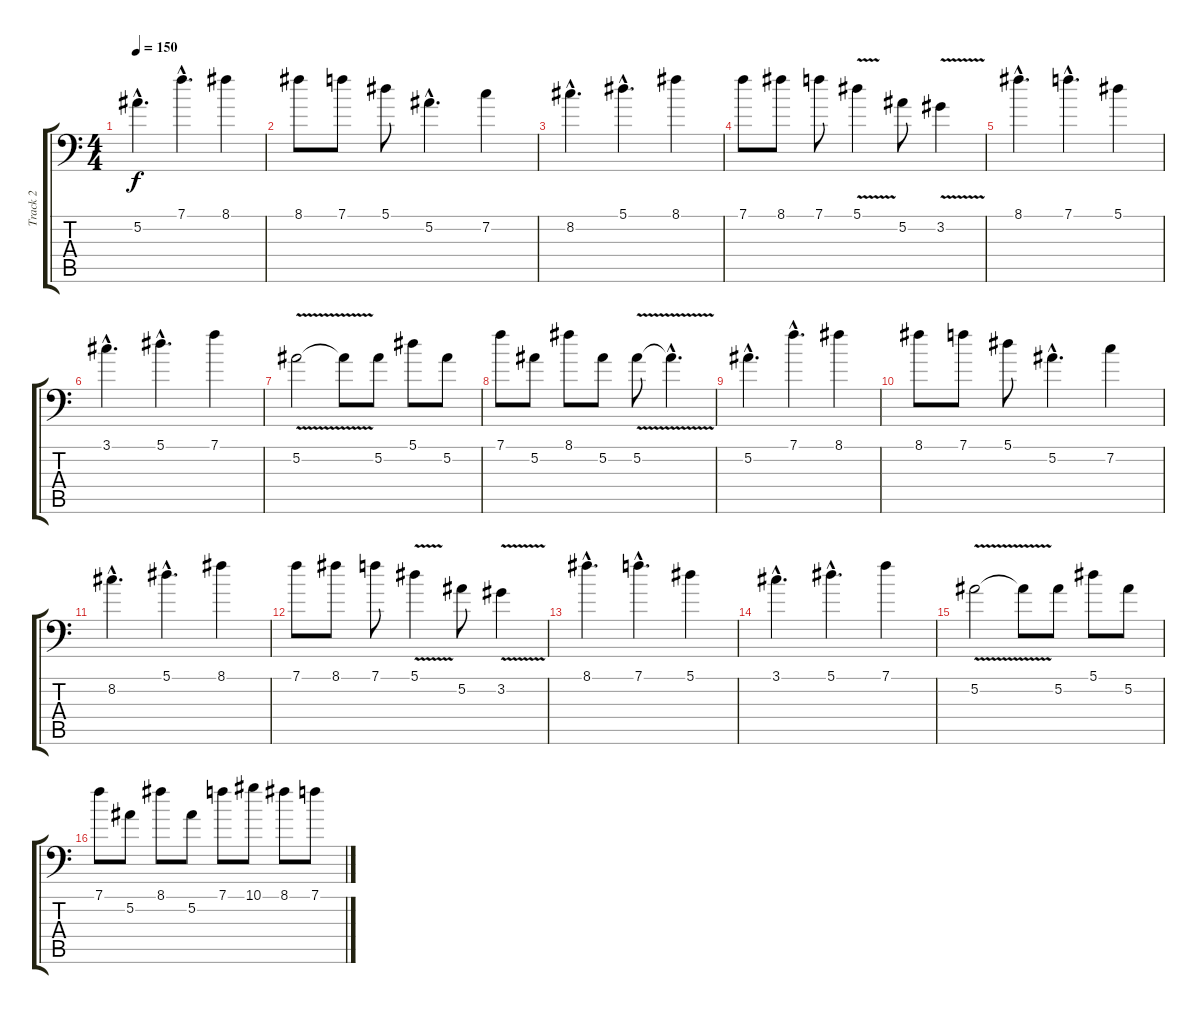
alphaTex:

\track ("Track 2" "Track 2") {instrument distortionguitar}
\staff {score tabs}
\tuning (Bb3 F3 Db3 Ab2 Eb2 Bb1) {hide}
\ts (4 4)
\tempo 150
\clef f4
\ks c
5.2{hac}.4{d dy f} 7.1{hac}.4{d} 8.1.4 |
8.1.8 7.1.8 5.1.8 5.2{hac}.4{d} 7.2.4 |
8.2{hac}.4{d} 5.1{hac}.4{d} 8.1.4 |
7.1.8 8.1.8 7.1.8 5.1{v}.4 5.2.8 3.2{v}.4 |
8.1{hac}.4{d} 7.1{hac}.4{d} 5.1.4 |
3.1{hac}.4{d} 5.1{hac}.4{d} 7.1.4 |
5.2{v}.2 5.2{t}.8 5.2.8 5.1.8 5.2.8 |
7.1.8 5.2.8 8.1.8 5.2.8 5.2{v}.8 5.2{hac t}.4{d} |
5.2{hac}.4{d} 7.1{hac}.4{d} 8.1.4 |
8.1.8 7.1.8 5.1.8 5.2{hac}.4{d} 7.2.4 |
8.2{hac}.4{d} 5.1{hac}.4{d} 8.1.4 |
7.1.8 8.1.8 7.1.8 5.1{v}.4 5.2.8 3.2{v}.4 |
8.1{hac}.4{d} 7.1{hac}.4{d} 5.1.4 |
3.1{hac}.4{d} 5.1{hac}.4{d} 7.1.4 |
5.2{v}.2 5.2{t}.8 5.2.8 5.1.8 5.2.8 |
7.1.8 5.2.8 8.1.8 5.2.8 7.1.8 10.1.8 8.1.8 7.1.8
